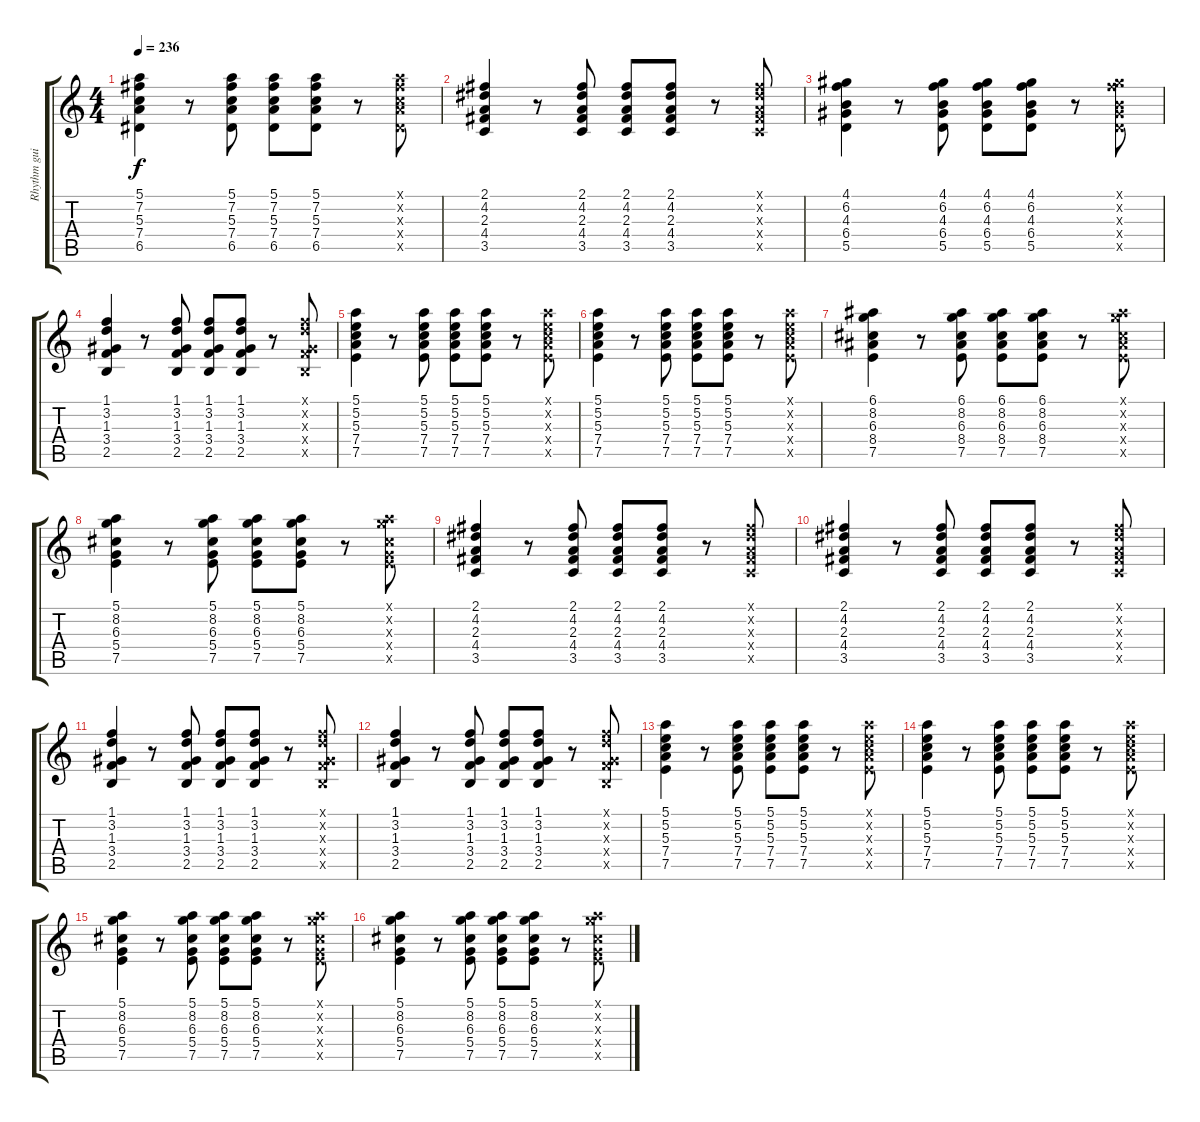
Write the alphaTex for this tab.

\track ("Rhythm guitar" "Rhythm gui") {instrument acousticguitarsteel}
\staff {score tabs}
\tuning (E4 B3 G3 D3 A2 E2) {hide}
\ts (4 4)
\tempo 236
\clef g2
\ks c
(5.1 7.2 5.3 7.4 6.5).4{dy f} r.8 (5.1 7.2 5.3 7.4 6.5).8 (5.1 7.2 5.3 7.4 6.5).8 (5.1 7.2 5.3 7.4 6.5).8 r.8 (5.1{x} 7.2{x} 5.3{x} 7.4{x} 6.5{x}).8 |
(2.1 4.2 2.3 4.4 3.5).4 r.8 (2.1 4.2 2.3 4.4 3.5).8 (2.1 4.2 2.3 4.4 3.5).8 (2.1 4.2 2.3 4.4 3.5).8 r.8 (2.1{x} 4.2{x} 2.3{x} 4.4{x} 3.5{x}).8 |
(4.1 6.2 4.3 6.4 5.5).4 r.8 (4.1 6.2 4.3 6.4 5.5).8 (4.1 6.2 4.3 6.4 5.5).8 (4.1 6.2 4.3 6.4 5.5).8 r.8 (4.1{x} 6.2{x} 4.3{x} 6.4{x} 5.5{x}).8 |
(1.1 3.2 1.3 3.4 2.5).4 r.8 (1.1 3.2 1.3 3.4 2.5).8 (1.1 3.2 1.3 3.4 2.5).8 (1.1 3.2 1.3 3.4 2.5).8 r.8 (1.1{x} 3.2{x} 1.3{x} 3.4{x} 2.5{x}).8 |
(5.1 5.2 5.3 7.4 7.5).4 r.8 (5.1 5.2 5.3 7.4 7.5).8 (5.1 5.2 5.3 7.4 7.5).8 (5.1 5.2 5.3 7.4 7.5).8 r.8 (5.1{x} 5.2{x} 5.3{x} 7.4{x} 7.5{x}).8 |
(5.1 5.2 5.3 7.4 7.5).4 r.8 (5.1 5.2 5.3 7.4 7.5).8 (5.1 5.2 5.3 7.4 7.5).8 (5.1 5.2 5.3 7.4 7.5).8 r.8 (5.1{x} 5.2{x} 5.3{x} 7.4{x} 7.5{x}).8 |
(6.1 8.2 6.3 8.4 7.5).4 r.8 (6.1 8.2 6.3 8.4 7.5).8 (6.1 8.2 6.3 8.4 7.5).8 (6.1 8.2 6.3 8.4 7.5).8 r.8 (6.1{x} 8.2{x} 6.3{x} 8.4{x} 7.5{x}).8 |
(5.1 8.2 6.3 5.4 7.5).4 r.8 (5.1 8.2 6.3 5.4 7.5).8 (5.1 8.2 6.3 5.4 7.5).8 (5.1 8.2 6.3 5.4 7.5).8 r.8 (5.1{x} 8.2{x} 6.3{x} 5.4{x} 7.5{x}).8 |
(2.1 4.2 2.3 4.4 3.5).4 r.8 (2.1 4.2 2.3 4.4 3.5).8 (2.1 4.2 2.3 4.4 3.5).8 (2.1 4.2 2.3 4.4 3.5).8 r.8 (2.1{x} 4.2{x} 2.3{x} 4.4{x} 3.5{x}).8 |
(2.1 4.2 2.3 4.4 3.5).4 r.8 (2.1 4.2 2.3 4.4 3.5).8 (2.1 4.2 2.3 4.4 3.5).8 (2.1 4.2 2.3 4.4 3.5).8 r.8 (2.1{x} 4.2{x} 2.3{x} 4.4{x} 3.5{x}).8 |
(1.1 3.2 1.3 3.4 2.5).4 r.8 (1.1 3.2 1.3 3.4 2.5).8 (1.1 3.2 1.3 3.4 2.5).8 (1.1 3.2 1.3 3.4 2.5).8 r.8 (1.1{x} 3.2{x} 1.3{x} 3.4{x} 2.5{x}).8 |
(1.1 3.2 1.3 3.4 2.5).4 r.8 (1.1 3.2 1.3 3.4 2.5).8 (1.1 3.2 1.3 3.4 2.5).8 (1.1 3.2 1.3 3.4 2.5).8 r.8 (1.1{x} 3.2{x} 1.3{x} 3.4{x} 2.5{x}).8 |
(5.1 5.2 5.3 7.4 7.5).4 r.8 (5.1 5.2 5.3 7.4 7.5).8 (5.1 5.2 5.3 7.4 7.5).8 (5.1 5.2 5.3 7.4 7.5).8 r.8 (5.1{x} 5.2{x} 5.3{x} 7.4{x} 7.5{x}).8 |
(5.1 5.2 5.3 7.4 7.5).4 r.8 (5.1 5.2 5.3 7.4 7.5).8 (5.1 5.2 5.3 7.4 7.5).8 (5.1 5.2 5.3 7.4 7.5).8 r.8 (5.1{x} 5.2{x} 5.3{x} 7.4{x} 7.5{x}).8 |
(5.1 8.2 6.3 5.4 7.5).4 r.8 (5.1 8.2 6.3 5.4 7.5).8 (5.1 8.2 6.3 5.4 7.5).8 (5.1 8.2 6.3 5.4 7.5).8 r.8 (5.1{x} 8.2{x} 6.3{x} 5.4{x} 7.5{x}).8 |
(5.1 8.2 6.3 5.4 7.5).4 r.8 (5.1 8.2 6.3 5.4 7.5).8 (5.1 8.2 6.3 5.4 7.5).8 (5.1 8.2 6.3 5.4 7.5).8 r.8 (5.1{x} 8.2{x} 6.3{x} 5.4{x} 7.5{x}).8
